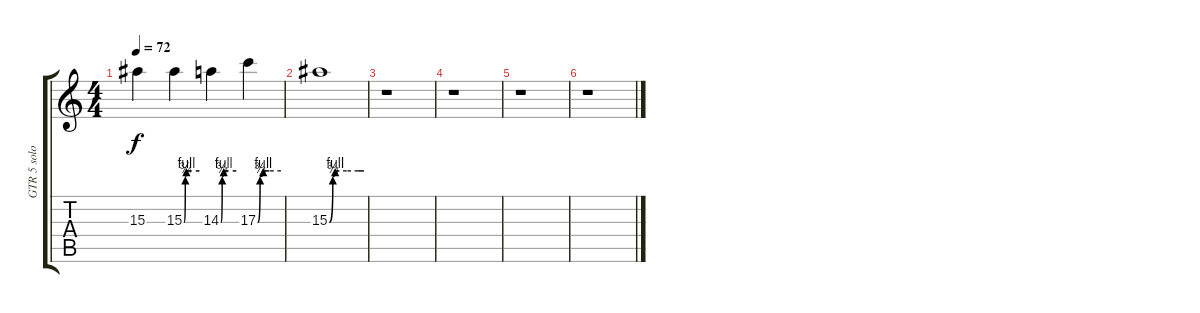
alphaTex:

\track ("GTR 5 solo 1" "GTR 5 solo") {instrument distortionguitar}
\staff {score tabs}
\tuning (E4 B3 G3 D3 A2 E2) {hide}
\ts (4 4)
\tempo 72
\clef g2
\ks c
15.3{t}.4{dy f} 15.3{be (custom 0 0 5 3 9 4 30 4 60 4)}.4 14.3{be (custom 0 0 5 3 11 4 30 4 60 4)}.4 17.3{be (custom 0 0 6 3 14 4 30 4 60 4)}.4 |
15.3{be (custom 0 0 6 3 10 4 30 4 50 4 60 4)}.1 |
r.1 |
r.1 |
r.1 |
r.1
